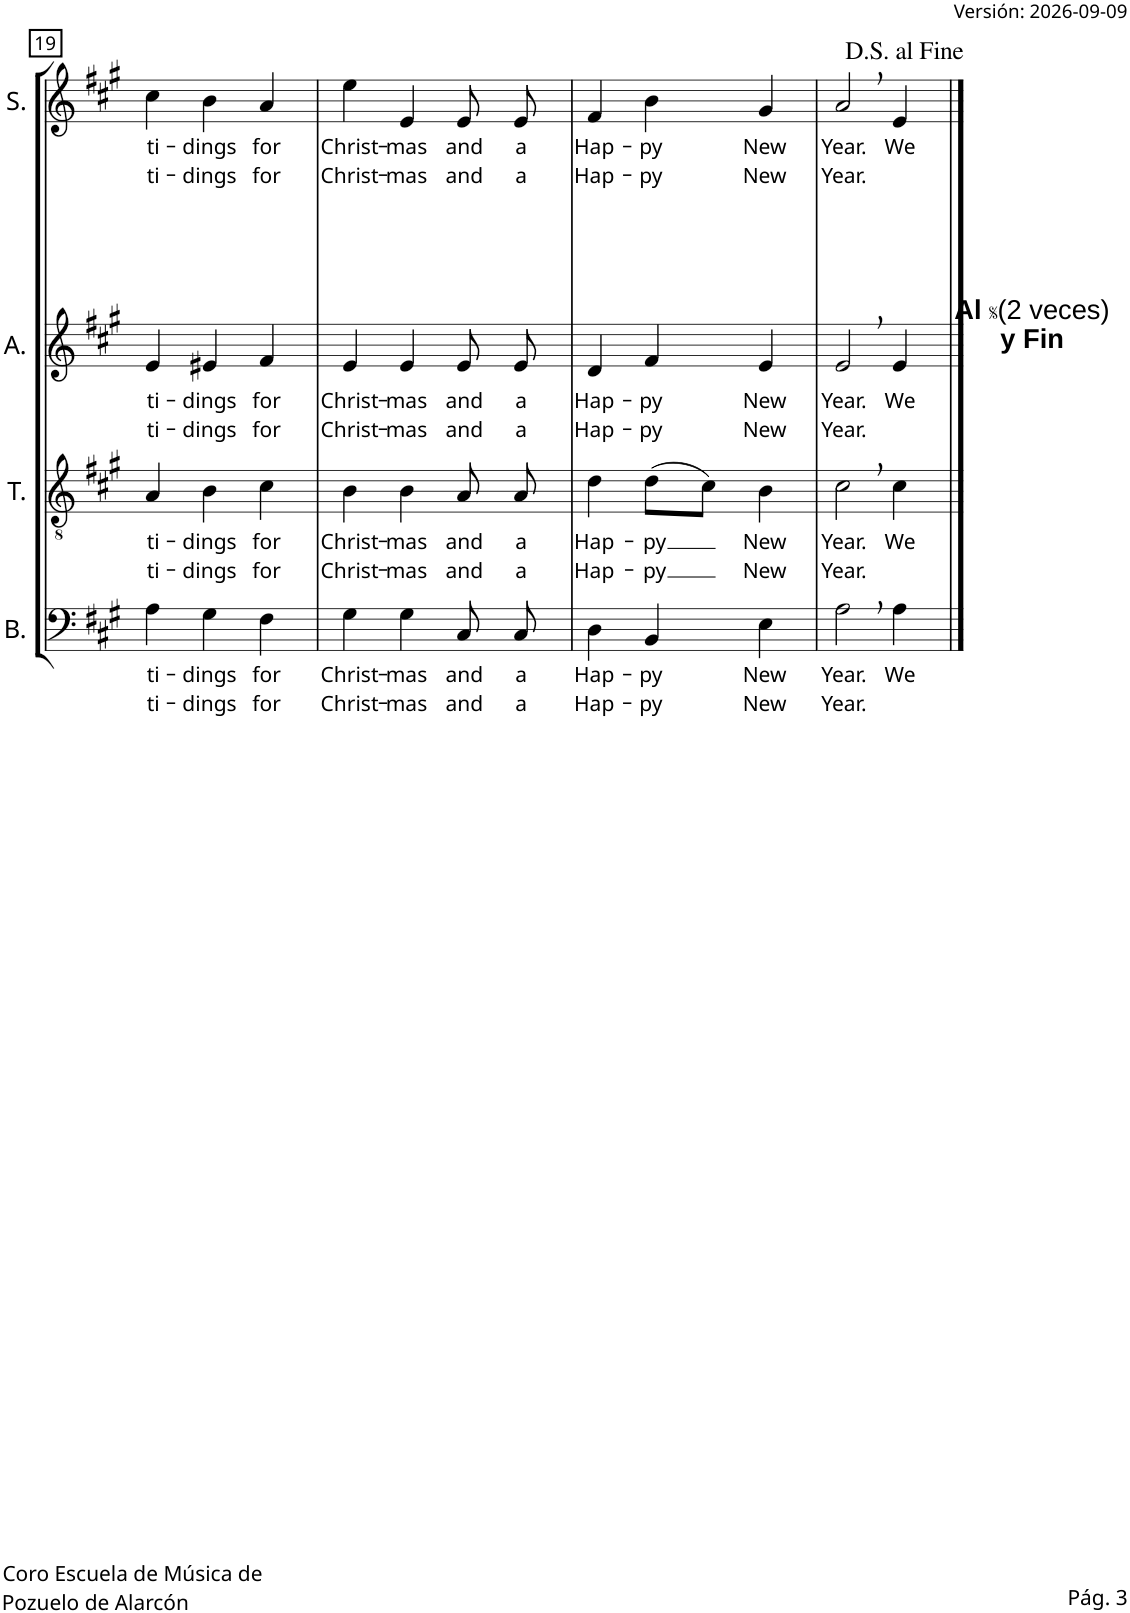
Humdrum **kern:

**kern	**text	**text	**kern	**text	**text	**kern	**text	**text	**kern	**text	**text
*part4	*part4	*part4	*part3	*part3	*part3	*part2	*part2	*part2	*part1	*part1	*part1
*staff4	*staff4	*staff4	*staff3	*staff3	*staff3	*staff2	*staff2	*staff2	*staff1	*staff1	*staff1
*I"Bajo	*	*	*I"Tenor	*	*	*I"Alto	*	*	*I"Soprano	*	*
*I'B.	*	*	*I'T.	*	*	*I'A.	*	*	*I'S.	*	*
!!LO:PB:g=z
*clefF4	*	*	*clefGv2	*	*	*clefG2	*	*	*clefG2	*	*
*k[f#c#g#]	*	*	*k[f#c#g#]	*	*	*k[f#c#g#]	*	*	*k[f#c#g#]	*	*
*M3/4	*	*	*M3/4	*	*	*M3/4	*	*	*M3/4	*	*
=19	=19	=19	=19	=19	=19	=19	=19	=19	=19	=19	=19
!	!LO:LY:b	!LO:LY:b	!	!LO:LY:b	!LO:LY:b	!	!LO:LY:b	!LO:LY:b	!	!LO:LY:b	!LO:LY:b
4A\	ti-	ti-	4A/	ti-	ti-	4e/	ti-	ti-	4cc#\	ti-	ti-
!	!LO:LY:b	!LO:LY:b	!	!LO:LY:b	!LO:LY:b	!	!LO:LY:b	!LO:LY:b	!	!LO:LY:b	!LO:LY:b
4G#\	-dings	-dings	4B\	-dings	-dings	4e#X/	-dings	-dings	4b\	-dings	-dings
!	!LO:LY:b	!LO:LY:b	!	!LO:LY:b	!LO:LY:b	!	!LO:LY:b	!LO:LY:b	!	!LO:LY:b	!LO:LY:b
4F#\	for	for	4c#\	for	for	4f#/	for	for	4a/	for	for
=20	=20	=20	=20	=20	=20	=20	=20	=20	=20	=20	=20
!	!LO:LY:b	!LO:LY:b	!	!LO:LY:b	!LO:LY:b	!	!LO:LY:b	!LO:LY:b	!	!LO:LY:b	!LO:LY:b
4G#\	Christ-	Christ-	4B\	Christ-	Christ-	4e/	Christ-	Christ-	4ee\	Christ-	Christ-
!	!LO:LY:b	!LO:LY:b	!	!LO:LY:b	!LO:LY:b	!	!LO:LY:b	!LO:LY:b	!	!LO:LY:b	!LO:LY:b
4G#\	-mas	-mas	4B\	-mas	-mas	4e/	-mas	-mas	4e/	-mas	-mas
!	!LO:LY:b	!LO:LY:b	!	!LO:LY:b	!LO:LY:b	!	!LO:LY:b	!LO:LY:b	!	!LO:LY:b	!LO:LY:b
8C#/L	and	and	8A/	and	and	8e/L	and	and	8e/L	and	and
!	!LO:LY:b	!LO:LY:b	!	!LO:LY:b	!LO:LY:b	!	!LO:LY:b	!LO:LY:b	!	!LO:LY:b	!LO:LY:b
8C#/J	a	a	8A/	a	a	8e/J	a	a	8e/J	a	a
=21	=21	=21	=21	=21	=21	=21	=21	=21	=21	=21	=21
!	!LO:LY:b	!LO:LY:b	!	!LO:LY:b	!LO:LY:b	!	!LO:LY:b	!LO:LY:b	!	!LO:LY:b	!LO:LY:b
4D\	Hap-	Hap-	4d\	Hap-	Hap-	4d/	Hap-	Hap-	4f#/	Hap-	Hap-
!	!LO:LY:b	!LO:LY:b	!	!LO:LY:b	!LO:LY:b	!	!LO:LY:b	!LO:LY:b	!	!LO:LY:b	!LO:LY:b
4BB/	-py	-py	(8d\L	-py	-py	4f#/	-py	-py	4b\	-py	-py
.	.	.	8c#\J)	.	.	.	.	.	.	.	.
!	!LO:LY:b	!LO:LY:b	!	!LO:LY:b	!LO:LY:b	!	!LO:LY:b	!LO:LY:b	!	!LO:LY:b	!LO:LY:b
4E\	New	New	4B\	New	New	4e/	New	New	4g#/	New	New
=22	=22	=22	=22	=22	=22	=22	=22	=22	=22	=22	=22
!	!LO:LY:b	!LO:LY:b	!	!LO:LY:b	!LO:LY:b	!	!LO:LY:b	!LO:LY:b	!	!LO:LY:b	!LO:LY:b
2A,\	Year.	Year.	2c#,\	Year.	Year.	2e,/	Year.	Year.	2a,/	Year.	Year.
!	!	!	!	!	!	!	!	!	!LO:TX:b:B:t=Al	!	!
!	!	!	!	!	!	!	!	!	!LO:TX:b:t=(2 veces)	!	!
!	!	!	!	!	!	!	!	!	!LO:TX:b:B:t=y Fin	!	!
!	!LO:LY:b	!	!	!LO:LY:b	!	!	!LO:LY:b	!	!	!LO:LY:b	!
4A\	We	.	4c#\	We	.	4e/	We	.	4e/	We	.
==	==	==	==	==	==	==	==	==	==	==	==
*-	*-	*-	*-	*-	*-	*-	*-	*-	*-	*-	*-
